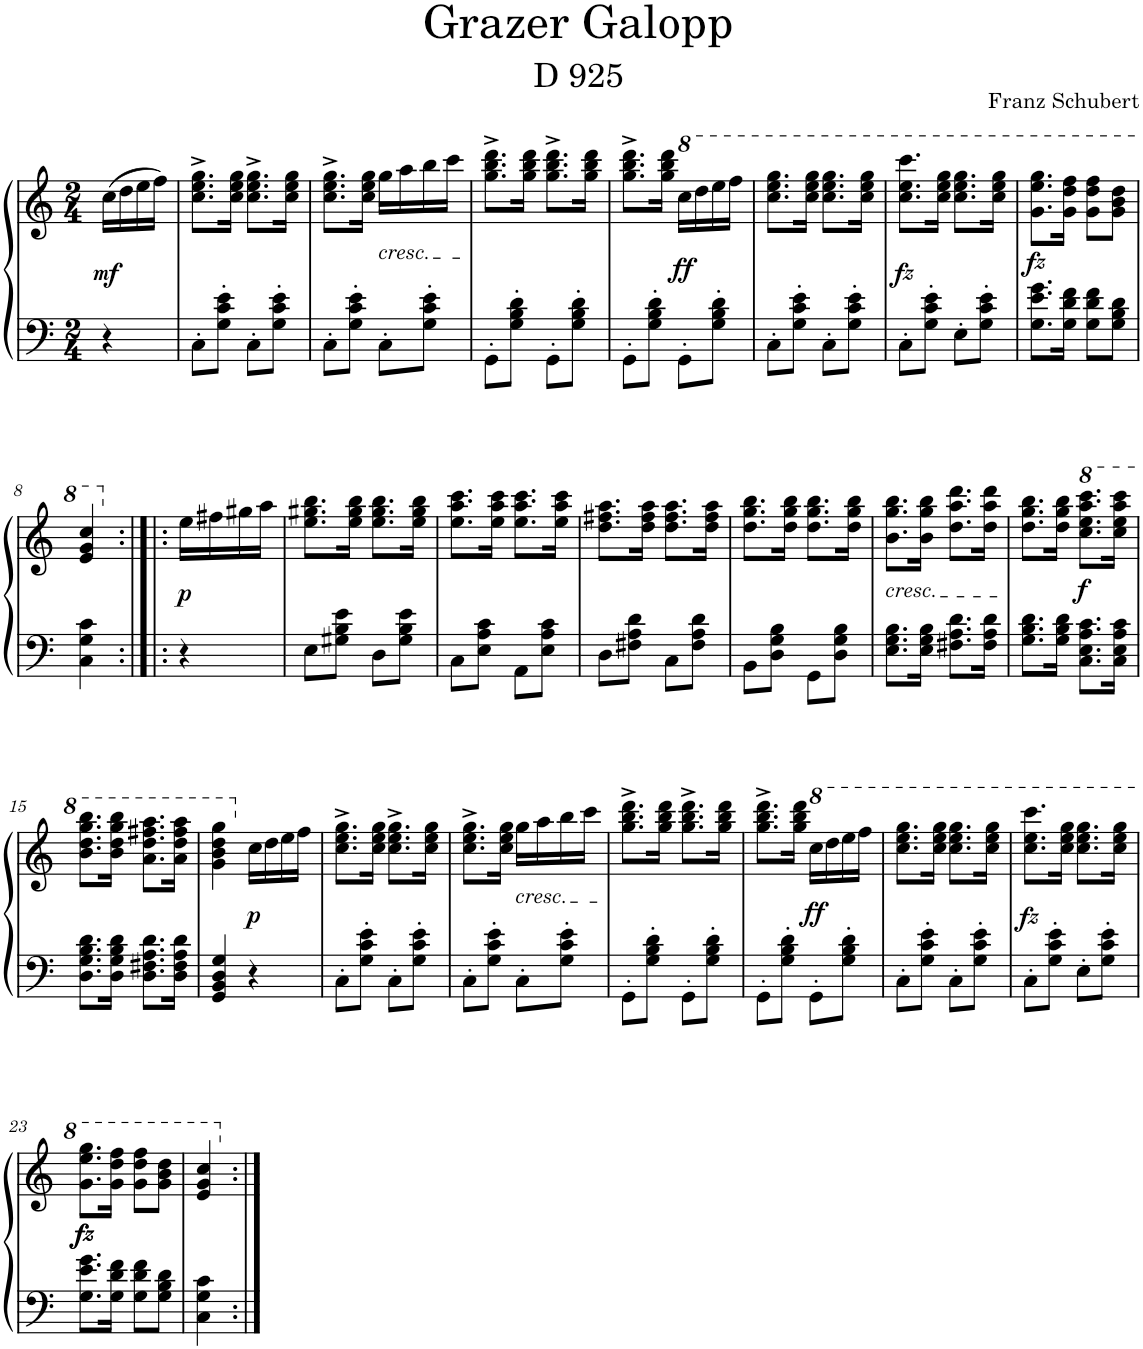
**kern	**kern	**dynam
*part1	*part1	*part1
*staff2	*staff1	*staff1/2
*I"Piano	*	*
*I'Pno.	*	*
*clefF4	*clefG2	*
*k[]	*k[]	*
*M2/4	*M2/4	*
=	=	=
!	!	!LO:DY:b
4r	(16cc\LL	mf
.	16dd\	.
.	16ee\	.
.	16ff\JJ)	.
=1	=1	=1
8C'\L	8.cc\^ 8.ee\^ 8.gg\^L	.
8G\' 8c\' 8e\'J	.	.
.	16cc\ 16ee\ 16gg\Jk	.
8C'\L	8.cc\^ 8.ee\^ 8.gg\^L	.
8G\' 8c\' 8e\'J	.	.
.	16cc\ 16ee\ 16gg\Jk	.
=2	=2	=2
8C'\L	8.cc\^ 8.ee\^ 8.gg\^L	.
8G\' 8c\' 8e\'J	.	.
.	16cc\ 16ee\ 16gg\Jk	.
!	!LO:TX:b:i:t=cresc.	!
8C'\L	16gg\LL	.
.	16aa\	.
8G\' 8c\' 8e\'J	16bb\	.
.	16ccc\JJ	.
=3	=3	=3
8GG'\L	8.gg\^ 8.bb\^ 8.ddd\^L	.
8G\' 8B\' 8d\'J	.	.
.	16gg\ 16bb\ 16ddd\Jk	.
8GG'\L	8.gg\^ 8.bb\^ 8.ddd\^L	.
8G\' 8B\' 8d\'J	.	.
.	16gg\ 16bb\ 16ddd\Jk	.
=4	=4	=4
8GG'\L	8.gg\^ 8.bb\^ 8.ddd\^L	.
8G\' 8B\' 8d\'J	.	.
.	16gg\ 16bb\ 16ddd\Jk	.
*	*8va	*
!	!	!LO:DY:b
8GG'\L	16ccc\LL	ff
.	16ddd\	.
8G\' 8B\' 8d\'J	16eee\	.
.	16fff\JJ	.
=5	=5	=5
8C'\L	8.ccc\ 8.eee\ 8.ggg\L	.
8G\' 8c\' 8e\'J	.	.
.	16ccc\ 16eee\ 16ggg\Jk	.
8C'\L	8.ccc\ 8.eee\ 8.ggg\L	.
8G\' 8c\' 8e\'J	.	.
.	16ccc\ 16eee\ 16ggg\Jk	.
=6	=6	=6
!	!	!LO:DY:b
8C'\L	8.ccc\ 8.eee\ 8.cccc\L	fz
8G\' 8c\' 8e\'J	.	.
.	16ccc\ 16eee\ 16ggg\Jk	.
8E'\L	8.ccc\ 8.eee\ 8.ggg\L	.
8G\' 8c\' 8e\'J	.	.
.	16ccc\ 16eee\ 16ggg\Jk	.
=7	=7	=7
!	!	!LO:DY:b
8.G\ 8.e\ 8.g\L	8.gg\ 8.eee\ 8.ggg\L	fz
16G\ 16d\ 16f\Jk	16gg\ 16ddd\ 16fff\Jk	.
8G\ 8d\ 8f\L	8gg\ 8ddd\ 8fff\L	.
8G\ 8B\ 8d\J	8gg\ 8bb\ 8ddd\J	.
!!LO:LB:g=z
=8	=8	=8
4C\ 4G\ 4c\	4ee/ 4gg/ 4ccc/	.
=8X1:|!|:	=8X1:|!|:	=8X1:|!|:
*	*X8va	*
!	!	!LO:DY:b
4r	16ee\LL	p
.	16ff#X\	.
.	16gg#X\	.
.	16aa\JJ	.
=9	=9	=9
8E\L	8.ee\ 8.gg#X\ 8.bb\L	.
8G#X\ 8B\ 8e\J	.	.
.	16ee\ 16gg#\ 16bb\Jk	.
8D\L	8.ee\ 8.gg#\ 8.bb\L	.
8G#\ 8B\ 8e\J	.	.
.	16ee\ 16gg#\ 16bb\Jk	.
=10	=10	=10
8C\L	8.ee\ 8.aa\ 8.ccc\L	.
8E\ 8A\ 8c\J	.	.
.	16ee\ 16aa\ 16ccc\Jk	.
8AA\L	8.ee\ 8.aa\ 8.ccc\L	.
8E\ 8A\ 8c\J	.	.
.	16ee\ 16aa\ 16ccc\Jk	.
=11	=11	=11
8D\L	8.dd\ 8.ff#X\ 8.aa\L	.
8F#X\ 8A\ 8d\J	.	.
.	16dd\ 16ff#\ 16aa\Jk	.
8C\L	8.dd\ 8.ff#\ 8.aa\L	.
8F#\ 8A\ 8d\J	.	.
.	16dd\ 16ff#\ 16aa\Jk	.
=12	=12	=12
8BB\L	8.dd\ 8.gg\ 8.bb\L	.
8D\ 8G\ 8B\J	.	.
.	16dd\ 16gg\ 16bb\Jk	.
8GG\L	8.dd\ 8.gg\ 8.bb\L	.
8D\ 8G\ 8B\J	.	.
.	16dd\ 16gg\ 16bb\Jk	.
=13	=13	=13
!	!LO:TX:b:i:t=cresc.	!
8.E\ 8.G\ 8.B\L	8.b\ 8.gg\ 8.bb\L	.
16E\ 16G\ 16B\Jk	16b\ 16gg\ 16bb\Jk	.
8.F#X\ 8.A\ 8.d\L	8.dd\ 8.aa\ 8.ddd\L	.
16F#\ 16A\ 16d\Jk	16dd\ 16aa\ 16ddd\Jk	.
=14	=14	=14
8.G\ 8.B\ 8.d\L	8.dd\ 8.gg\ 8.bb\L	.
16G\ 16B\ 16d\Jk	16dd\ 16gg\ 16bb\Jk	.
*	*8va	*
!	!	!LO:DY:b
8.C\ 8.E\ 8.A\ 8.c\L	8.ccc\ 8.eee\ 8.aaa\ 8.cccc\L	f
16C\ 16E\ 16A\ 16c\Jk	16ccc\ 16eee\ 16aaa\ 16cccc\Jk	.
!!LO:LB:g=z
=15	=15	=15
8.D\ 8.G\ 8.B\ 8.d\L	8.bb\ 8.ddd\ 8.ggg\ 8.bbb\L	.
16D\ 16G\ 16B\ 16d\Jk	16bb\ 16ddd\ 16ggg\ 16bbb\Jk	.
8.D\ 8.F#X\ 8.A\ 8.d\L	8.aa\ 8.ddd\ 8.fff#X\ 8.aaa\L	.
16D\ 16F#\ 16A\ 16d\Jk	16aa\ 16ddd\ 16fff#\ 16aaa\Jk	.
=16	=16	=16
4GG/ 4BB/ 4D/ 4G/	4gg\ 4bb\ 4ddd\ 4ggg\	.
*	*X8va	*
!	!	!LO:DY:b
4r	16cc\LL	p
.	16dd\	.
.	16ee\	.
.	16ff\JJ	.
=17	=17	=17
8C'\L	8.cc\^ 8.ee\^ 8.gg\^L	.
8G\' 8c\' 8e\'J	.	.
.	16cc\ 16ee\ 16gg\Jk	.
8C'\L	8.cc\^ 8.ee\^ 8.gg\^L	.
8G\' 8c\' 8e\'J	.	.
.	16cc\ 16ee\ 16gg\Jk	.
=18	=18	=18
8C'\L	8.cc\^ 8.ee\^ 8.gg\^L	.
8G\' 8c\' 8e\'J	.	.
.	16cc\ 16ee\ 16gg\Jk	.
!	!LO:TX:b:i:t=cresc.	!
8C'\L	16gg\LL	.
.	16aa\	.
8G\' 8c\' 8e\'J	16bb\	.
.	16ccc\JJ	.
=19	=19	=19
8GG'\L	8.gg\^ 8.bb\^ 8.ddd\^L	.
8G\' 8B\' 8d\'J	.	.
.	16gg\ 16bb\ 16ddd\Jk	.
8GG'\L	8.gg\^ 8.bb\^ 8.ddd\^L	.
8G\' 8B\' 8d\'J	.	.
.	16gg\ 16bb\ 16ddd\Jk	.
=20	=20	=20
8GG'\L	8.gg\^ 8.bb\^ 8.ddd\^L	.
8G\' 8B\' 8d\'J	.	.
.	16gg\ 16bb\ 16ddd\Jk	.
*	*8va	*
!	!	!LO:DY:b
8GG'\L	16ccc\LL	ff
.	16ddd\	.
8G\' 8B\' 8d\'J	16eee\	.
.	16fff\JJ	.
=21	=21	=21
8C'\L	8.ccc\ 8.eee\ 8.ggg\L	.
8G\' 8c\' 8e\'J	.	.
.	16ccc\ 16eee\ 16ggg\Jk	.
8C'\L	8.ccc\ 8.eee\ 8.ggg\L	.
8G\' 8c\' 8e\'J	.	.
.	16ccc\ 16eee\ 16ggg\Jk	.
=22	=22	=22
!	!	!LO:DY:b
8C'\L	8.ccc\ 8.eee\ 8.cccc\L	fz
8G\' 8c\' 8e\'J	.	.
.	16ccc\ 16eee\ 16ggg\Jk	.
8E'\L	8.ccc\ 8.eee\ 8.ggg\L	.
8G\' 8c\' 8e\'J	.	.
.	16ccc\ 16eee\ 16ggg\Jk	.
!!LO:LB:g=z
=23	=23	=23
!	!	!LO:DY:b
!	!	!LO:DY:n=1:b
8.G\ 8.e\ 8.g\L	8.gg\ 8.eee\ 8.ggg\L	fz fz
16G\ 16d\ 16f\Jk	16gg\ 16ddd\ 16fff\Jk	.
8G\ 8d\ 8f\L	8gg\ 8ddd\ 8fff\L	.
8G\ 8B\ 8d\J	8gg\ 8bb\ 8ddd\J	.
=24	=24	=24
4C\ 4G\ 4c\	4ee/ 4gg/ 4ccc/	.
*	*X8va	*
=:|!	=:|!	=:|!
*-	*-	*-
